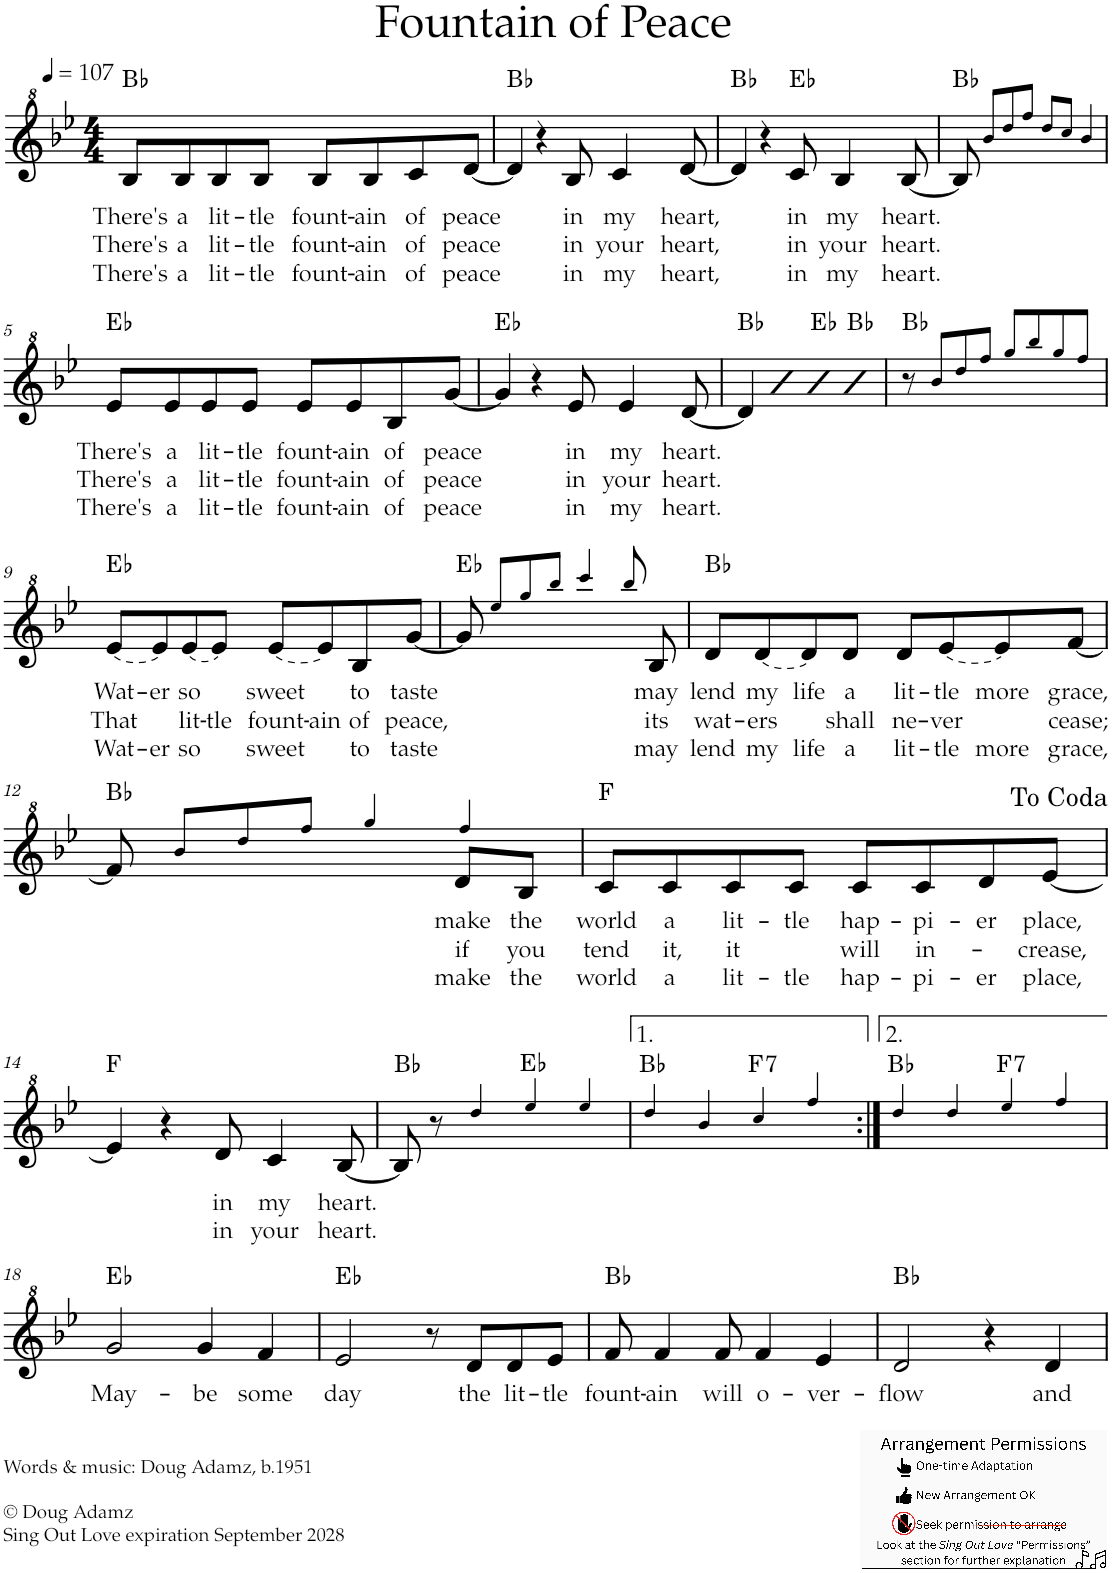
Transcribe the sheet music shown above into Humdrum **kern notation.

**kern	**text	**text	**text	**harte
*part1	*part1	*part1	*part1	*part1
*staff1	*staff1	*staff1	*staff1	*
*I"Guitar	*	*	*	*
*I'Guit.	*	*	*	*
*clefG^2	*	*	*	*
*Trd7c12	*	*	*	*
*k[b-e-]	*	*	*	*
*M4/4	*	*	*	*
*MM107	*	*	*	*
=1	=1	=1	=1	=1
!	!LO:LY:b	!LO:LY:b	!LO:LY:b	!
8b-/L	There's	There's	There's	Bb:maj
!	!LO:LY:b	!LO:LY:b	!LO:LY:b	!
8b-/	a	a	a	.
!	!LO:LY:b	!LO:LY:b	!LO:LY:b	!
8b-/	lit-	lit-	lit-	.
!	!LO:LY:b	!LO:LY:b	!LO:LY:b	!
8b-/J	-tle	-tle	-tle	.
!	!LO:LY:b	!LO:LY:b	!LO:LY:b	!
8b-/L	fount-	fount-	fount-	.
!	!LO:LY:b	!LO:LY:b	!LO:LY:b	!
8b-/	-ain	-ain	-ain	.
!	!LO:LY:b	!LO:LY:b	!LO:LY:b	!
8cc/	of	of	of	.
!	!LO:LY:b	!LO:LY:b	!LO:LY:b	!
[8dd/J	peace	peace	peace	.
=2	=2	=2	=2	=2
4dd/]	.	.	.	Bb:maj
4r	.	.	.	.
!	!LO:LY:b	!LO:LY:b	!LO:LY:b	!
8b-/	in	in	in	.
!	!LO:LY:b	!LO:LY:b	!LO:LY:b	!
4cc/	my	your	my	.
!	!LO:LY:b	!LO:LY:b	!LO:LY:b	!
[8dd/	heart,	heart,	heart,	.
=3	=3	=3	=3	=3
4dd/]	.	.	.	Bb:maj
4r	.	.	.	.
!	!LO:LY:b	!LO:LY:b	!LO:LY:b	!
8cc/	in	in	in	Eb:maj
!	!LO:LY:b	!LO:LY:b	!LO:LY:b	!
4b-/	my	your	my	.
!	!LO:LY:b	!LO:LY:b	!LO:LY:b	!
[8b-/	heart.	heart.	heart.	.
=4	=4	=4	=4	=4
*^	*	*	*	*
8b-/]	8ryy	.	.	.	Bb:maj
8ryy	8bb-!/L	.	.	.	.
8ryy	8ddd!/	.	.	.	.
8ryy	8fff!/J	.	.	.	.
8ryy	8ddd!/L	.	.	.	.
8ryy	8ccc!/J	.	.	.	.
4ryy	4bb-!/	.	.	.	.
!!LO:LB:g=z	!!
=5	=5	=5	=5	=5	=5
!	!	!LO:LY:b	!LO:LY:b	!LO:LY:b	!
*v	*v	*	*	*	*
8ee-/L	There's	There's	There's	Eb:maj
!	!LO:LY:b	!LO:LY:b	!LO:LY:b	!
8ee-/	a	a	a	.
!	!LO:LY:b	!LO:LY:b	!LO:LY:b	!
8ee-/	lit-	lit-	lit-	.
!	!LO:LY:b	!LO:LY:b	!LO:LY:b	!
8ee-/J	-tle	-tle	-tle	.
!	!LO:LY:b	!LO:LY:b	!LO:LY:b	!
8ee-/L	fount-	fount-	fount-	.
!	!LO:LY:b	!LO:LY:b	!LO:LY:b	!
8ee-/	-ain	-ain	-ain	.
!	!LO:LY:b	!LO:LY:b	!LO:LY:b	!
8b-/	of	of	of	.
!	!LO:LY:b	!LO:LY:b	!LO:LY:b	!
[8gg/J	peace	peace	peace	.
=6	=6	=6	=6	=6
4gg/]	.	.	.	Eb:maj
4r	.	.	.	.
!	!LO:LY:b	!LO:LY:b	!LO:LY:b	!
8ee-/	in	in	in	.
!	!LO:LY:b	!LO:LY:b	!LO:LY:b	!
4ee-/	my	your	my	.
!	!LO:LY:b	!LO:LY:b	!LO:LY:b	!
[8dd/	heart.	heart.	heart.	.
=7	=7	=7	=7	=7
4dd/]	.	.	.	Bb:maj
4bb-	.	.	.	.
4bb-	.	.	.	Eb:maj
4bb-	.	.	.	Bb:maj
=8	=8	=8	=8	=8
*^	*	*	*	*
8r	8ryy	.	.	.	Bb:maj
8ryy	8bb-!/L	.	.	.	.
8ryy	8ddd!/	.	.	.	.
8ryy	8fff!/J	.	.	.	.
8ryy	8ggg!/L	.	.	.	.
8ryy	8bbb-!/	.	.	.	.
8ryy	8ggg!/	.	.	.	.
8ryy	8fff!/J	.	.	.	.
!!LO:LB:g=z	!!
=9	=9	=9	=9	=9	=9
!LO:T:dash	!	!LO:LY:b	!LO:LY:b	!LO:LY:b	!
*v	*v	*	*	*	*
[8ee-/L	Wat-	That	Wat-	Eb:maj
!	!LO:LY:b	!	!LO:LY:b	!
8ee-/]	-er	.	-er	.
!LO:T:dash	!LO:LY:b	!LO:LY:b	!LO:LY:b	!
[8ee-/	so	lit-	so	.
!	!	!LO:LY:b	!	!
8ee-/J]	.	-tle	.	.
!LO:T:dash	!LO:LY:b	!LO:LY:b	!LO:LY:b	!
[8ee-/L	sweet	fount-	sweet	.
!	!	!LO:LY:b	!	!
8ee-/]	.	-ain	.	.
!	!LO:LY:b	!LO:LY:b	!LO:LY:b	!
8b-/	to	of	to	.
!	!LO:LY:b	!LO:LY:b	!LO:LY:b	!
[8gg/J	taste	peace,	taste	.
=10	=10	=10	=10	=10
*^	*	*	*	*
8gg/]	8ryy	.	.	.	Eb:maj
8ryy	8eee-!/L	.	.	.	.
8ryy	8ggg!/	.	.	.	.
8ryy	8bbb-!/J	.	.	.	.
4ryy	4cccc!/	.	.	.	.
8ryy	8bbb-!/	.	.	.	.
!	!	!LO:LY:b	!LO:LY:b	!LO:LY:b	!
8b-/	8ryy	may	its	may	.
=11	=11	=11	=11	=11	=11
!	!	!LO:LY:b	!LO:LY:b	!LO:LY:b	!
*v	*v	*	*	*	*
8dd/L	lend	wat-	lend	Bb:maj
!LO:T:dash	!LO:LY:b	!LO:LY:b	!LO:LY:b	!
[8dd/	my	-ers	my	.
!	!LO:LY:b	!	!LO:LY:b	!
8dd/]	life	.	life	.
!	!LO:LY:b	!LO:LY:b	!LO:LY:b	!
8dd/J	a	shall	a	.
!	!LO:LY:b	!LO:LY:b	!LO:LY:b	!
8dd/L	lit-	ne-	lit-	.
!LO:T:dash	!LO:LY:b	!LO:LY:b	!LO:LY:b	!
[8ee-/	-tle	-ver	-tle	.
!	!LO:LY:b	!	!LO:LY:b	!
8ee-/]	more	.	more	.
!	!LO:LY:b	!LO:LY:b	!LO:LY:b	!
[8ff/J	grace,	cease;	grace,	.
!!LO:LB:g=z
=12	=12	=12	=12	=12
*^	*	*	*	*
8ff/]	8ryy	.	.	.	Bb:maj
8ryy	8bb-!/L	.	.	.	.
8ryy	8ddd!/	.	.	.	.
8ryy	8fff!/J	.	.	.	.
4ryy	4ggg!/	.	.	.	.
!	!	!LO:LY:b	!LO:LY:b	!LO:LY:b	!
8dd/L	4fff!/	make	if	make	.
!	!	!LO:LY:b	!LO:LY:b	!LO:LY:b	!
8b-/J	.	the	you	the	.
*v	*v	*	*	*	*
=13	=13	=13	=13	=13
!	!LO:LY:b	!LO:LY:b	!LO:LY:b	!
8cc/L	world	tend	world	F:maj
!	!LO:LY:b	!LO:LY:b	!LO:LY:b	!
8cc/	a	it,	a	.
!	!LO:LY:b	!LO:LY:b	!LO:LY:b	!
8cc/	lit-	it	lit-	.
!	!LO:LY:b	!	!LO:LY:b	!
8cc/J	-tle	.	-tle	.
!	!LO:LY:b	!LO:LY:b	!LO:LY:b	!
8cc/L	hap-	will	hap-	.
!	!LO:LY:b	!LO:LY:b	!LO:LY:b	!
8cc/	-pi-	in-	-pi-	.
!	!LO:LY:b	!	!LO:LY:b	!
8dd/	-er	.	-er	.
!	!LO:LY:b	!LO:LY:b	!LO:LY:b	!
[8ee-/J	place,	-crease,	place,	.
!!LO:LB:g=z
=14	=14	=14	=14	=14
4ee-/]	.	.	.	F:maj
4r	.	.	.	.
!	!LO:LY:b	!LO:LY:b	!	!
8dd/	in	in	.	.
!	!LO:LY:b	!LO:LY:b	!	!
4cc/	my	your	.	.
!	!LO:LY:b	!LO:LY:b	!	!
[8b-/	heart.	heart.	.	.
=15	=15	=15	=15	=15
*^	*	*	*	*
8b-/]	4ryy	.	.	.	Bb:maj
8r	.	.	.	.	.
4ryy	4ddd!/	.	.	.	.
4ryy	4eee-!/	.	.	.	Eb:maj
4ryy	4eee-!/	.	.	.	.
=16	=16	=16	=16	=16	=16
4ryy	4ddd!/	.	.	.	Bb:maj
4ryy	4bb-!/	.	.	.	.
!	!	!	!	!	!LO:H:kt=7
4ryy	4ccc!/	.	.	.	F:7
4ryy	4fff!/	.	.	.	.
=17:|!	=17:|!	=17:|!	=17:|!	=17:|!	=17:|!
4ryy	4ddd!/	.	.	.	Bb:maj
4ryy	4ddd!/	.	.	.	.
!	!	!	!	!	!LO:H:kt=7
4ryy	4eee-!/	.	.	.	F:7
4ryy	4fff!/	.	.	.	.
!!LO:LB:g=z	!!
=18	=18	=18	=18	=18	=18
!	!	!LO:LY:b	!	!	!
*v	*v	*	*	*	*
2gg/	May-	.	.	Eb:maj
!	!LO:LY:b	!	!	!
4gg/	-be	.	.	.
!	!LO:LY:b	!	!	!
4ff/	some	.	.	.
=19	=19	=19	=19	=19
!	!LO:LY:b	!	!	!
2ee-/	day	.	.	Eb:maj
8r	.	.	.	.
!	!LO:LY:b	!	!	!
8dd/L	the	.	.	.
!	!LO:LY:b	!	!	!
8dd/	lit-	.	.	.
!	!LO:LY:b	!	!	!
8ee-/J	-tle	.	.	.
=20	=20	=20	=20	=20
!	!LO:LY:b	!	!	!
8ff/	fount-	.	.	Bb:maj
!	!LO:LY:b	!	!	!
4ff/	-ain	.	.	.
!	!LO:LY:b	!	!	!
8ff/	will	.	.	.
!	!LO:LY:b	!	!	!
4ff/	o-	.	.	.
!	!LO:LY:b	!	!	!
4ee-/	-ver-	.	.	.
=21	=21	=21	=21	=21
!	!LO:LY:b	!	!	!
2dd/	-flow	.	.	Bb:maj
4r	.	.	.	.
!	!LO:LY:b	!	!	!
4dd/	and	.	.	.
=	=	=	=	=
*-	*-	*-	*-	*-
